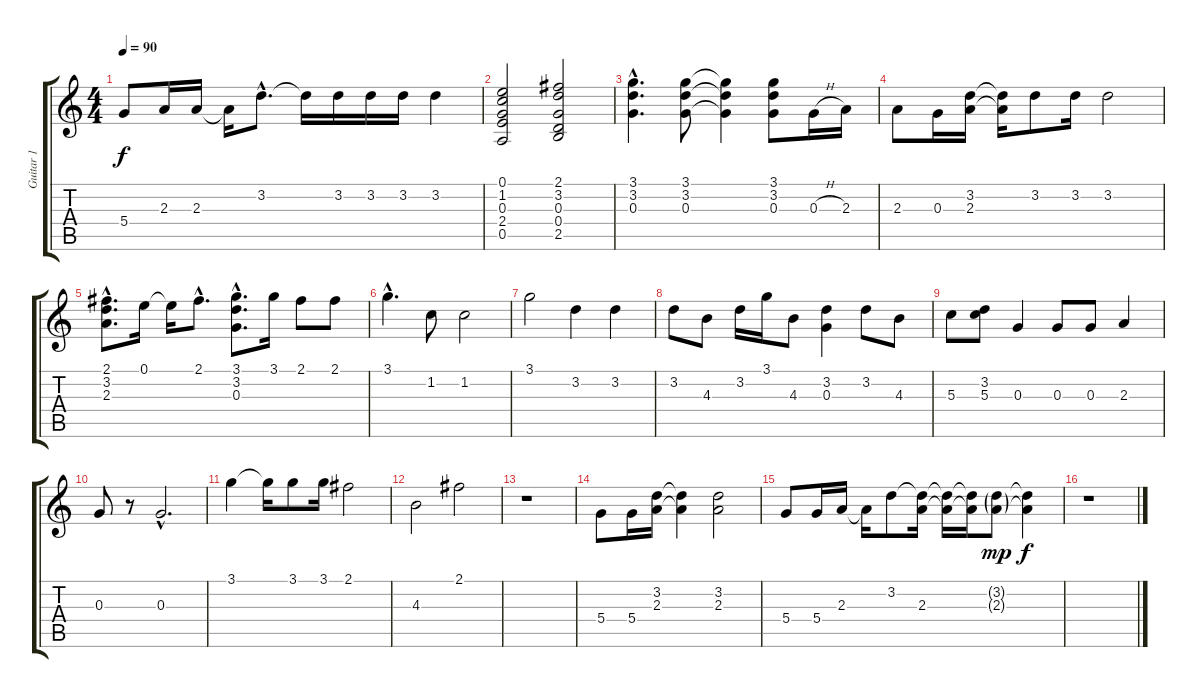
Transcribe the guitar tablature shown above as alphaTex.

\track ("Guitar 1" "Guitar 1") {instrument electricguitarjazz}
\staff {score tabs}
\tuning (E4 B3 G3 D3 A2 E2) {hide}
\ts (4 4)
\tempo 90
\clef g2
\ks c
5.4.8{dy f} 2.3.16 2.3.16 2.3{t}.16 3.2{hac}.8{d} 3.2{t}.16 3.2.16 3.2.16 3.2.16 3.2.4 |
(0.1 1.2 0.3 2.4 0.5).2 (2.1 3.2 0.3 0.4 2.5).2 |
(3.1{hac} 3.2{hac} 0.3{hac}).4{d} (3.1 3.2 0.3).8 (3.1{t} 3.2{t} 0.3{t}).4 (3.1 3.2 0.3).8 0.3{h}.16 2.3.16 |
2.3.8 0.3.16 (3.2 2.3).16 (3.2{t} 2.3{t}).16 3.2.8 3.2.16 3.2.2 |
(2.1{hac} 3.2{hac} 2.3{hac}).8{d} 0.1.16 0.1{t}.16 2.1{hac}.8{d} (3.1{hac} 3.2{hac} 0.3{hac}).8{d} 3.1.16 2.1.8 2.1.8 |
3.1{hac}.4{d} 1.2.8 1.2.2 |
3.1.2 3.2.4 3.2.4 |
3.2.8 4.3.8 3.2.16 3.1.16 4.3.8 (3.2 0.3).4 3.2.8 4.3.8 |
5.3.8 (3.2 5.3).8 0.3.4 0.3.8 0.3.8 2.3.4 |
0.3.8 r.8 0.3{hac}.2{d} |
3.1.4 3.1{t}.16 3.1.8 3.1.16 2.1.2 |
4.3.2 2.1.2 |
r.1 |
5.4.8 5.4.16 (3.2 2.3).16 (3.2{t} 2.3{t}).4 (3.2 2.3).2 |
5.4.8 5.4.16 2.3.16 2.3{t}.16 3.2.8 (3.2{t} 2.3).16 (3.2{t} 2.3{t}).16 (3.2{t} 2.3{t}).16 (3.2{g} 2.3{g}).8{dy mp} (3.2{t} 2.3{t}).4{dy f} |
r.1
